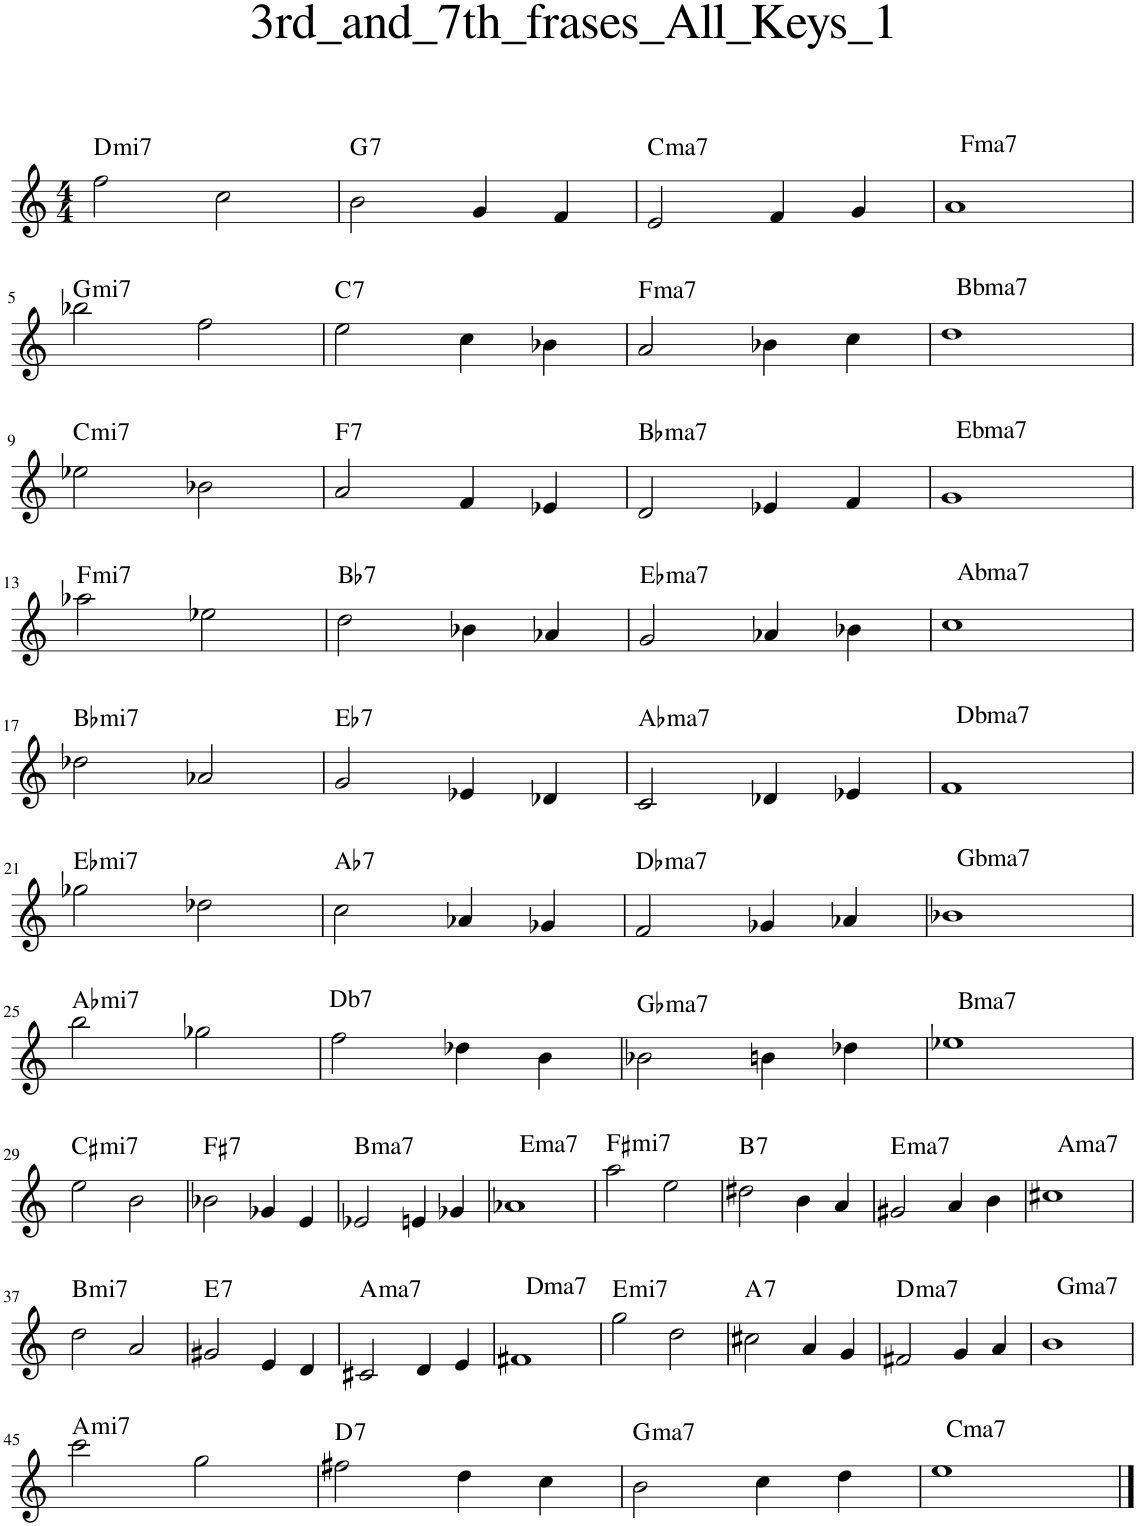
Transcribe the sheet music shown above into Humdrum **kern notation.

**kern	**kern	**harte
*part2	*part1	*part1
*staff2	*staff1	*
*I"Piano	*I"Piano	*
*I'Pno	*I'Pno	*
*stria5	*	*
*clefG2	*clefG2	*
*k[]	*k[]	*
*M4/4	*M4/4	*
=1	=1	=1
!	!	!LO:H:kt=mi7
1F 1A 1c 1e	2ff\	D:min7
.	2cc\	.
=2	=2	=2
!	!	!LO:H:kt=7
1F 1G 1B 1d	2b\	G:7
.	4g/	.
.	4f/	.
=3	=3	=3
!	!	!LO:H:kt=ma7
1G 1B 1c 1e	2e/	C:maj7
.	4f/	.
.	4g/	.
=4	=4	=4
!	!LO:TX:a:t=Fma7	!
1F 1A 1c 1e	1a	.
!!LO:LB:g=z
=5	=5	=5
!	!	!LO:H:kt=mi7
1B-X 1d 1f 1a	2bb-X\	G:min7
.	2ff\	.
=6	=6	=6
!	!	!LO:H:kt=7
1B-X 1c 1e 1g	2ee\	C:7
.	4cc\	.
.	4b-X\	.
=7	=7	=7
!	!	!LO:H:kt=ma7
1c 1e 1f 1a	2a/	F:maj7
.	4b-X\	.
.	4cc\	.
=8	=8	=8
!	!LO:TX:a:t=Bbma7	!
1B-X 1d 1f 1a	1dd	.
!!LO:LB:g=z
=9	=9	=9
!	!	!LO:H:kt=mi7
1E-X 1G 1B-X 1d	2ee-X\	C:min7
.	2b-X\	.
=10	=10	=10
!	!	!LO:H:kt=7
1E-X 1F 1A 1c	2a/	F:7
.	4f/	.
.	4e-X/	.
=11	=11	=11
!	!	!LO:H:kt=ma7
1F 1A 1B-X 1d	2d/	Bb:maj7
.	4e-X/	.
.	4f/	.
=12	=12	=12
!	!LO:TX:a:t=Ebma7	!
1E-X 1G 1B-X 1d	1g	.
!!LO:LB:g=z
=13	=13	=13
!	!	!LO:H:kt=mi7
1A-X 1c 1e-X 1g	2aa-X\	F:min7
.	2ee-X\	.
=14	=14	=14
!	!	!LO:H:kt=7
1A-X 1B-X 1d 1f	2dd\	Bb:7
.	4b-X\	.
.	4a-X/	.
=15	=15	=15
!	!	!LO:H:kt=ma7
1B-X 1d 1e-X 1g	2g/	Eb:maj7
.	4a-X/	.
.	4b-X\	.
=16	=16	=16
!	!LO:TX:a:t=Abma7	!
1A-X 1c 1e-X 1g	1cc	.
!!LO:LB:g=z
=17	=17	=17
!	!	!LO:H:kt=mi7
1D-X 1F 1A-X 1c	2dd-X\	Bb:min7
.	2a-X/	.
=18	=18	=18
!	!	!LO:H:kt=7
1D-X 1E-X 1G 1B-X	2g/	Eb:7
.	4e-X/	.
.	4d-X/	.
=19	=19	=19
!	!	!LO:H:kt=ma7
1E-X 1G 1A-X 1c	2c/	Ab:maj7
.	4d-X/	.
.	4e-X/	.
=20	=20	=20
!	!LO:TX:a:t=Dbma7	!
1D-X 1F 1A-X 1c	1f	.
!!LO:LB:g=z
=21	=21	=21
!	!	!LO:H:kt=mi7
1G-X 1B-X 1d-X 1f	2gg-X\	Eb:min7
.	2dd-X\	.
=22	=22	=22
!	!	!LO:H:kt=7
1G-X 1A-X 1c 1e-X	2cc\	Ab:7
.	4a-X/	.
.	4g-X/	.
=23	=23	=23
!	!	!LO:H:kt=ma7
1A-X 1c 1d-X 1f	2f/	Db:maj7
.	4g-X/	.
.	4a-X/	.
=24	=24	=24
!	!LO:TX:a:t=Gbma7	!
1G-X 1B-X 1d-X 1f	1b-X	.
!!LO:LB:g=z
=25	=25	=25
!	!	!LO:H:kt=mi7
1B 1d#X 1f#X 1a#X	2bb\	Ab:min7
.	2gg-X\	.
=26	=26	=26
!	!LO:TX:a:t=Db7	!
1B 1c#X 1e#X 1g#X	2ff\	.
.	4dd-X\	.
.	4b\	.
=27	=27	=27
!	!	!LO:H:kt=ma7
1c#X 1e#X 1f#X 1a#X	2b-X\	Gb:maj7
.	4bn\	.
.	4dd-X\	.
=28	=28	=28
!	!LO:TX:a:t=Bma7	!
1B 1d#X 1f#X 1a#X	1ee-X	.
!!LO:LB:g=z
=29	=29	=29
!	!	!LO:H:kt=mi7
1E 1G#X 1B 1d#X	2ee\	C#:min7
.	2b\	.
=30	=30	=30
!	!	!LO:H:kt=7
1E 1F#X 1A#X 1c#X	2b-X\	F#:7
.	4g-X/	.
.	4e/	.
=31	=31	=31
!	!	!LO:H:kt=ma7
1F#X 1A#X 1B 1d#X	2e-X/	B:maj7
.	4en/	.
.	4g-X/	.
=32	=32	=32
!	!LO:TX:a:t=Ema7	!
1E 1G#X 1B 1d#X	1a-X	.
=33	=33	=33
!	!	!LO:H:kt=mi7
1A 1c#X 1e 1g#X	2aa\	F#:min7
.	2ee\	.
=34	=34	=34
!	!	!LO:H:kt=7
1A 1B 1d#X 1f#X	2dd#X\	B:7
.	4b\	.
.	4a/	.
=35	=35	=35
!	!	!LO:H:kt=ma7
1B 1d#X 1e 1g#X	2g#X/	E:maj7
.	4a/	.
.	4b\	.
=36	=36	=36
!	!LO:TX:a:t=Ama7	!
1A 1c#X 1e 1g#X	1cc#X	.
!!LO:LB:g=z
=37	=37	=37
!	!	!LO:H:kt=mi7
1D 1F#X 1A 1c#X	2dd\	B:min7
.	2a/	.
=38	=38	=38
!	!	!LO:H:kt=7
1D 1E 1G#X 1B	2g#X/	E:7
.	4e/	.
.	4d/	.
=39	=39	=39
!	!	!LO:H:kt=ma7
1E 1G#X 1A 1c#X	2c#X/	A:maj7
.	4d/	.
.	4e/	.
=40	=40	=40
!	!LO:TX:a:t=Dma7	!
1D 1F#X 1A 1c#X	1f#X	.
=41	=41	=41
!	!	!LO:H:kt=mi7
1G 1B 1d 1f#X	2gg\	E:min7
.	2dd\	.
=42	=42	=42
!	!	!LO:H:kt=7
1G 1A 1c#X 1e	2cc#X\	A:7
.	4a/	.
.	4g/	.
=43	=43	=43
!	!	!LO:H:kt=ma7
1A 1c#X 1d 1f#X	2f#X/	D:maj7
.	4g/	.
.	4a/	.
=44	=44	=44
!	!LO:TX:a:t=Gma7	!
1G 1B 1d 1f#X	1b	.
!!LO:LB:g=z
=45	=45	=45
!	!	!LO:H:kt=mi7
1C 1E 1G 1B	2ccc\	A:min7
.	2gg\	.
=46	=46	=46
!	!	!LO:H:kt=7
1C 1D 1F#X 1A	2ff#X\	D:7
.	4dd\	.
.	4cc\	.
=47	=47	=47
!	!	!LO:H:kt=ma7
1D 1F#X 1G 1B	2b\	G:maj7
.	4cc\	.
.	4dd\	.
=48	=48	=48
!	!LO:TX:a:t=Cma7	!
1C 1E 1G 1B	1ee	.
==	==	==
*-	*-	*-
